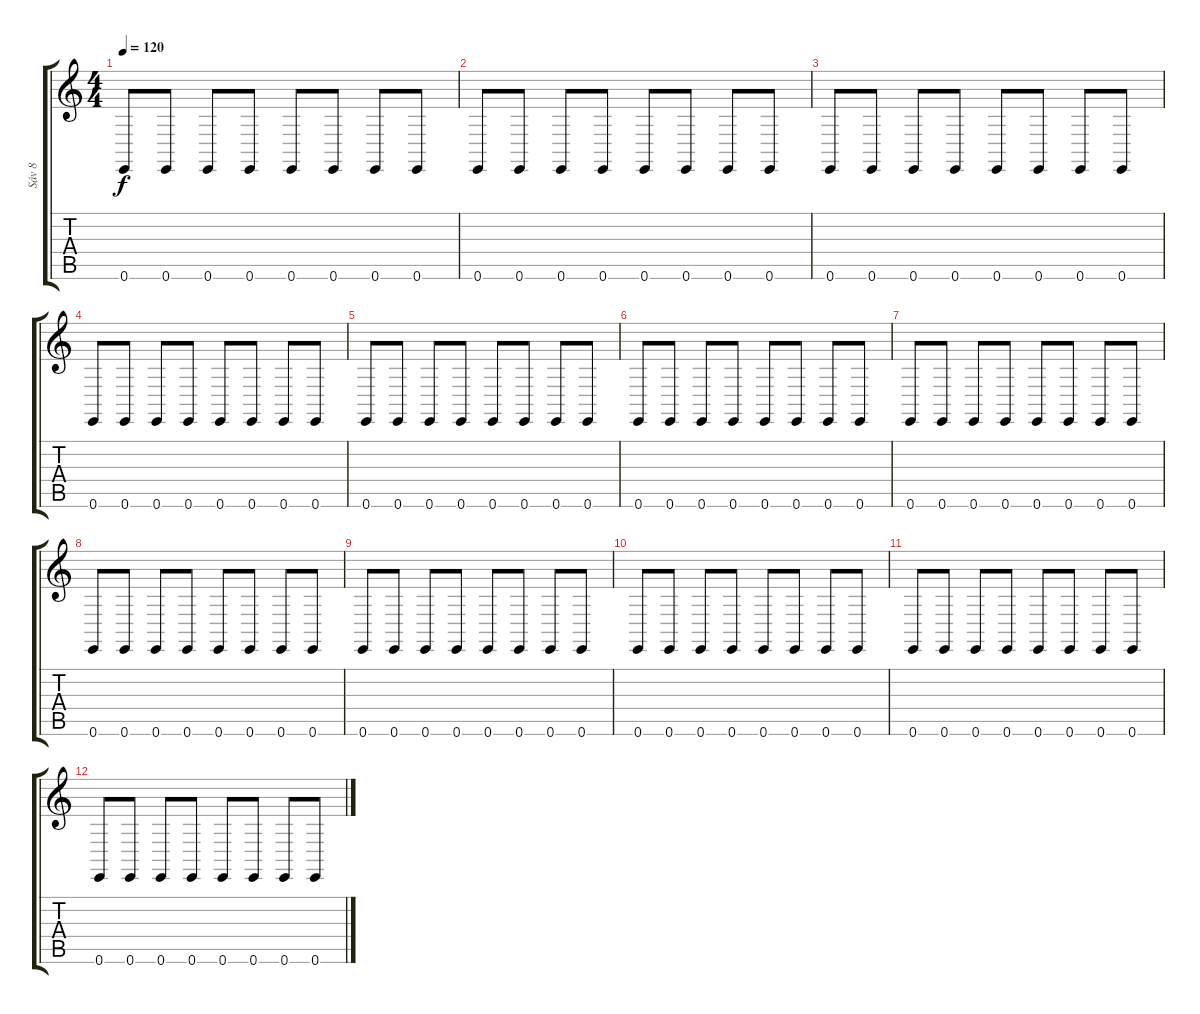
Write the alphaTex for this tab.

\track ("Sáv 8" "Sáv 8") {instrument taikodrum}
\staff {score tabs}
\tuning (E4 B3 G3 D3 A2 E2) {hide}
\ts (4 4)
\tempo 120
\clef g2
\ks c
0.6.8{dy f} 0.6.8 0.6.8 0.6.8 0.6.8 0.6.8 0.6.8 0.6.8 |
0.6.8 0.6.8 0.6.8 0.6.8 0.6.8 0.6.8 0.6.8 0.6.8 |
0.6.8 0.6.8 0.6.8 0.6.8 0.6.8 0.6.8 0.6.8 0.6.8 |
0.6.8 0.6.8 0.6.8 0.6.8 0.6.8 0.6.8 0.6.8 0.6.8 |
0.6.8 0.6.8 0.6.8 0.6.8 0.6.8 0.6.8 0.6.8 0.6.8 |
0.6.8 0.6.8 0.6.8 0.6.8 0.6.8 0.6.8 0.6.8 0.6.8 |
0.6.8 0.6.8 0.6.8 0.6.8 0.6.8 0.6.8 0.6.8 0.6.8 |
0.6.8 0.6.8 0.6.8 0.6.8 0.6.8 0.6.8 0.6.8 0.6.8 |
0.6.8 0.6.8 0.6.8 0.6.8 0.6.8 0.6.8 0.6.8 0.6.8 |
0.6.8 0.6.8 0.6.8 0.6.8 0.6.8 0.6.8 0.6.8 0.6.8 |
0.6.8 0.6.8 0.6.8 0.6.8 0.6.8 0.6.8 0.6.8 0.6.8 |
0.6.8 0.6.8 0.6.8 0.6.8 0.6.8 0.6.8 0.6.8 0.6.8
